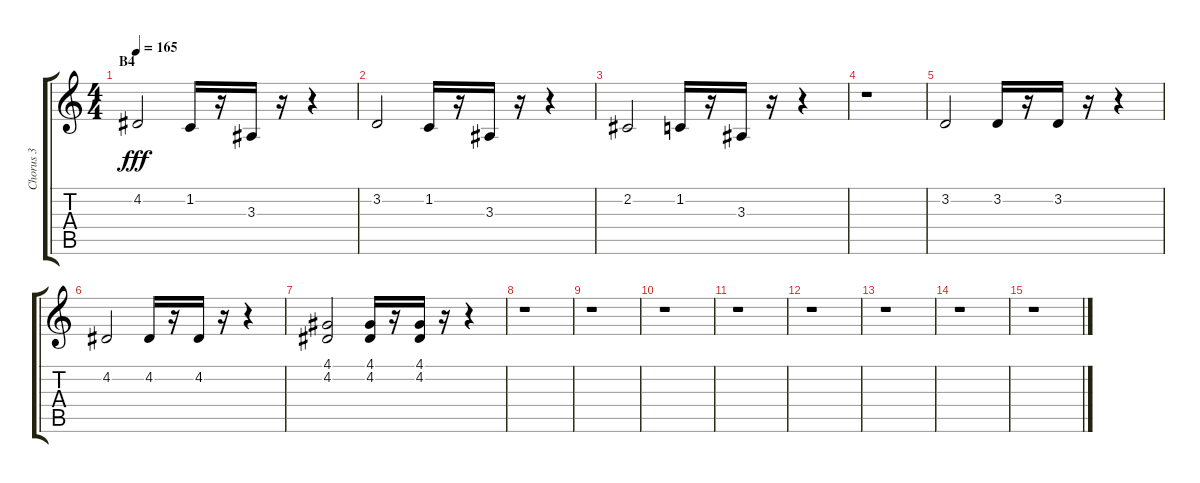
\track ("Chorus 3" "Chorus 3") {instrument choiraahs}
\staff {score tabs}
\tuning (E4 B3 G3 D3 A2 E2) {hide}
\ts (4 4)
\section ("" "B4")
\tempo 165
\clef g2
\ks c
4.2.2{dy fff} 1.2.16 r.16 3.3.16 r.16 r.4 |
3.2.2 1.2.16 r.16 3.3.16 r.16 r.4 |
2.2.2 1.2.16 r.16 3.3.16 r.16 r.4 |
r.1 |
3.2.2 3.2.16 r.16 3.2.16 r.16 r.4 |
4.2.2 4.2.16 r.16 4.2.16 r.16 r.4 |
(4.1 4.2).2 (4.1 4.2).16 r.16 (4.1 4.2).16 r.16 r.4 |
r.1 |
r.1 |
r.1 |
r.1 |
r.1 |
r.1 |
r.1 |
r.1
